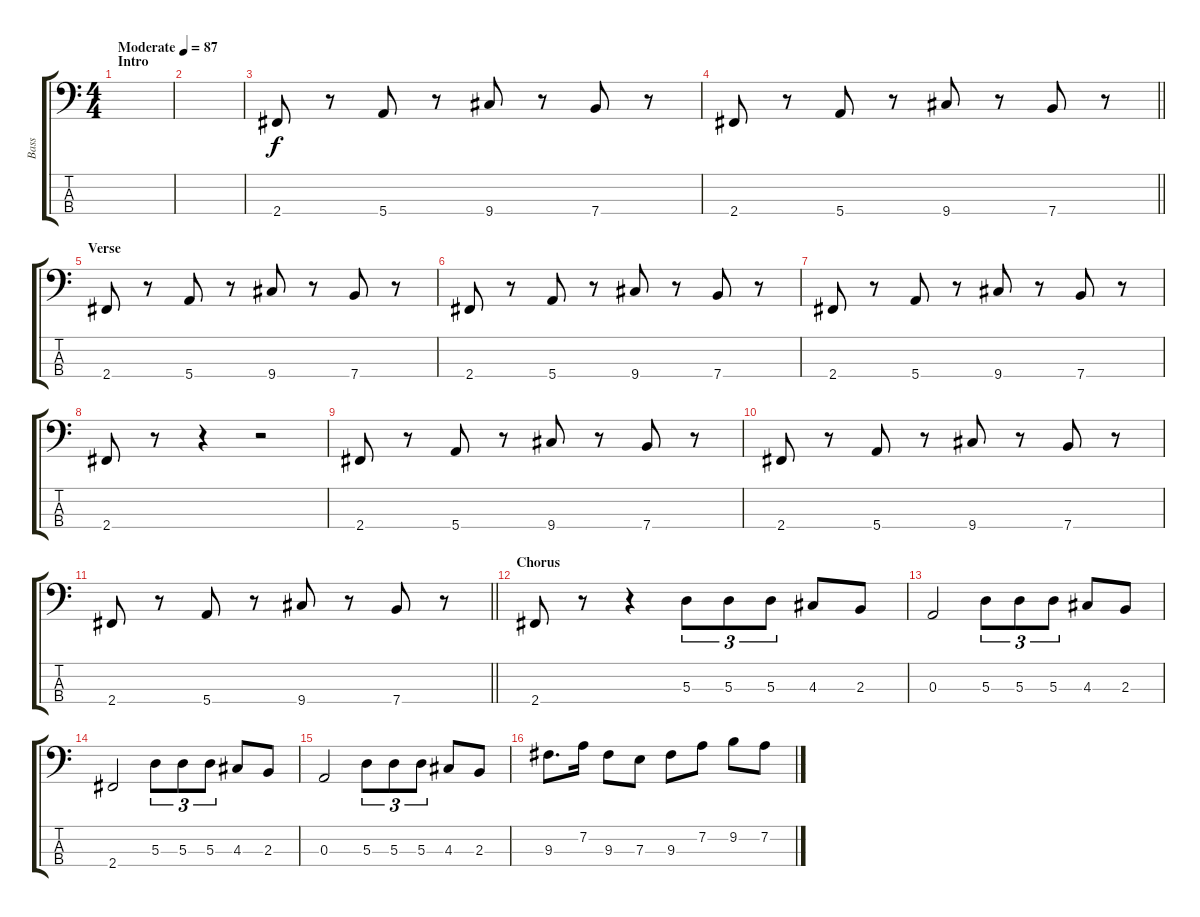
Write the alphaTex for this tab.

\track ("Bass" "Bass") {instrument electricbasspick}
\staff {score tabs}
\tuning (G2 D2 A1 E1) {hide}
\ts (4 4)
\section ("" "Intro")
\tempo (87 "Moderate")
\clef f4
\ks c
|
|
2.4.8 r.8 5.4.8 r.8 9.4.8 r.8 7.4.8 r.8 |
\barLineRight lightlight
2.4.8 r.8 5.4.8 r.8 9.4.8 r.8 7.4.8 r.8 |
\section ("" "Verse")
2.4.8 r.8 5.4.8 r.8 9.4.8 r.8 7.4.8 r.8 |
2.4.8 r.8 5.4.8 r.8 9.4.8 r.8 7.4.8 r.8 |
2.4.8 r.8 5.4.8 r.8 9.4.8 r.8 7.4.8 r.8 |
2.4.8 r.8 r.4 r.2 |
2.4.8 r.8 5.4.8 r.8 9.4.8 r.8 7.4.8 r.8 |
2.4.8 r.8 5.4.8 r.8 9.4.8 r.8 7.4.8 r.8 |
\barLineRight lightlight
2.4.8 r.8 5.4.8 r.8 9.4.8 r.8 7.4.8 r.8 |
\section ("" "Chorus")
2.4.8 r.8 r.4 5.3.8{tu (3 2)} 5.3.8{tu (3 2)} 5.3.8{tu (3 2)} 4.3.8 2.3.8 |
0.3.2 5.3.8{tu (3 2)} 5.3.8{tu (3 2)} 5.3.8{tu (3 2)} 4.3.8 2.3.8 |
2.4.2 5.3.8{tu (3 2)} 5.3.8{tu (3 2)} 5.3.8{tu (3 2)} 4.3.8 2.3.8 |
0.3.2 5.3.8{tu (3 2)} 5.3.8{tu (3 2)} 5.3.8{tu (3 2)} 4.3.8 2.3.8 |
9.3.8{d} 7.2.16 9.3.8 7.3.8 9.3.8 7.2.8 9.2.8 7.2.8
